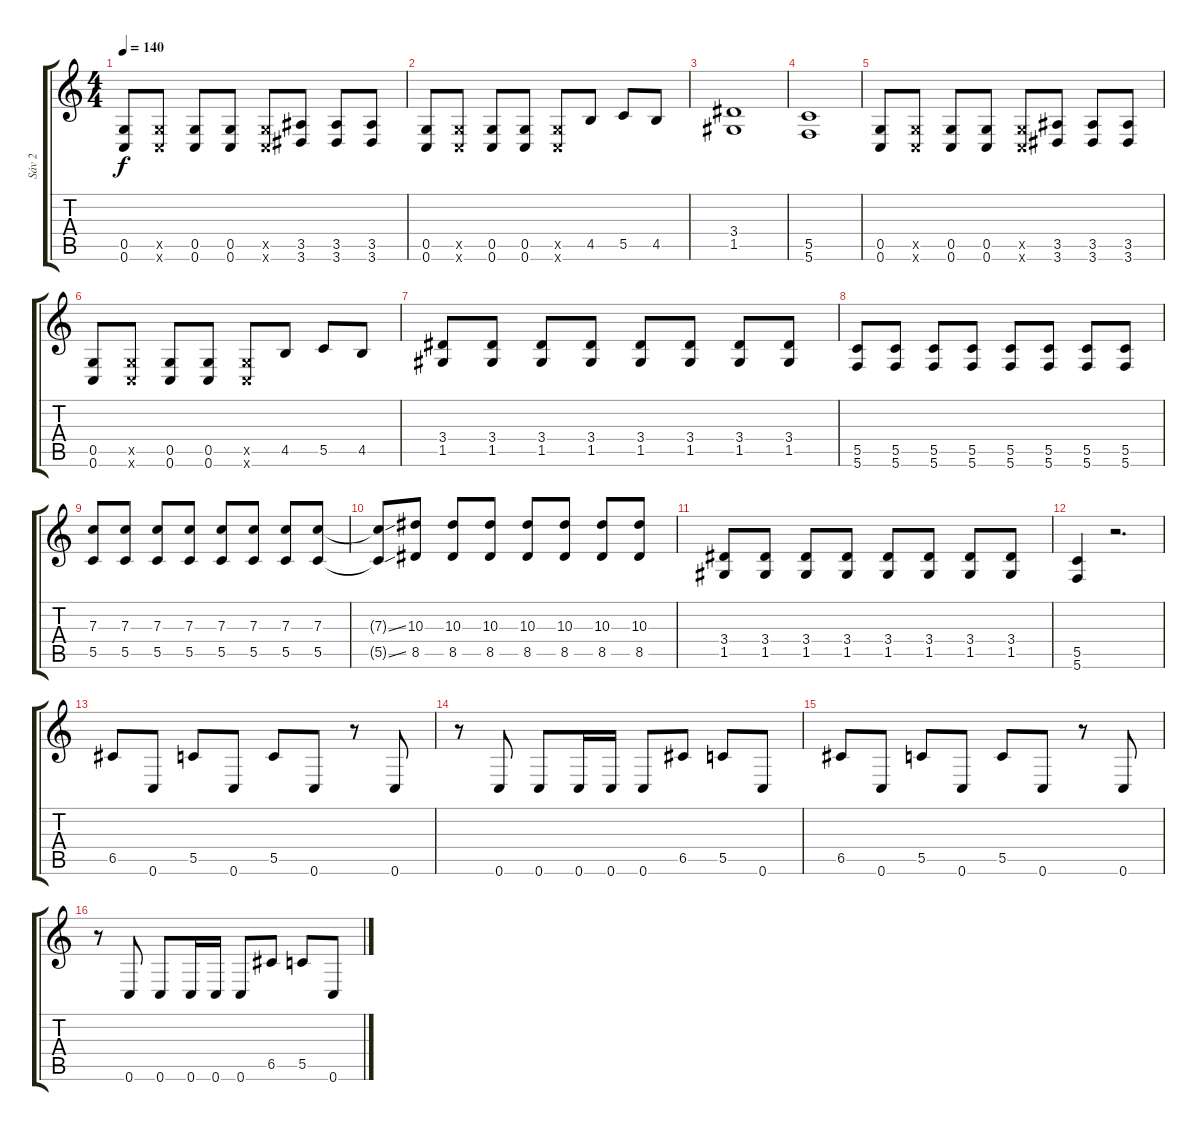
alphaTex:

\track ("Sáv 2" "Sáv 2") {instrument distortionguitar}
\staff {score tabs}
\tuning (D4 A3 F3 C3 G2 C2) {hide}
\ts (4 4)
\tempo 140
\clef g2
\ks c
(0.5 0.6).8{dy f} (0.5{x} 0.6{x}).8 (0.5 0.6).8 (0.5 0.6).8 (0.5{x} 0.6{x}).8 (3.5 3.6).8 (3.5 3.6).8 (3.5 3.6).8 |
(0.5 0.6).8 (0.5{x} 0.6{x}).8 (0.5 0.6).8 (0.5 0.6).8 (0.5{x} 0.6{x}).8 4.5.8 5.5.8 4.5.8 |
(3.4 1.5).1 |
(5.5 5.6).1 |
(0.5 0.6).8 (0.5{x} 0.6{x}).8 (0.5 0.6).8 (0.5 0.6).8 (0.5{x} 0.6{x}).8 (3.5 3.6).8 (3.5 3.6).8 (3.5 3.6).8 |
(0.5 0.6).8 (0.5{x} 0.6{x}).8 (0.5 0.6).8 (0.5 0.6).8 (0.5{x} 0.6{x}).8 4.5.8 5.5.8 4.5.8 |
(3.4 1.5).8 (3.4 1.5).8 (3.4 1.5).8 (3.4 1.5).8 (3.4 1.5).8 (3.4 1.5).8 (3.4 1.5).8 (3.4 1.5).8 |
(5.5 5.6).8 (5.5 5.6).8 (5.5 5.6).8 (5.5 5.6).8 (5.5 5.6).8 (5.5 5.6).8 (5.5 5.6).8 (5.5 5.6).8 |
(7.3 5.5).8 (7.3 5.5).8 (7.3 5.5).8 (7.3 5.5).8 (7.3 5.5).8 (7.3 5.5).8 (7.3 5.5).8 (7.3 5.5).8 |
(7.3{ss t} 5.5{ss t}).8 (10.3 8.5).8 (10.3 8.5).8 (10.3 8.5).8 (10.3 8.5).8 (10.3 8.5).8 (10.3 8.5).8 (10.3 8.5).8 |
(3.4 1.5).8 (3.4 1.5).8 (3.4 1.5).8 (3.4 1.5).8 (3.4 1.5).8 (3.4 1.5).8 (3.4 1.5).8 (3.4 1.5).8 |
(5.5 5.6).4 r.2{d} |
6.5.8 0.6.8 5.5.8 0.6.8 5.5.8 0.6.8 r.8 0.6.8 |
r.8 0.6.8 0.6.8 0.6.16 0.6.16 0.6.8 6.5.8 5.5.8 0.6.8 |
6.5.8 0.6.8 5.5.8 0.6.8 5.5.8 0.6.8 r.8 0.6.8 |
r.8 0.6.8 0.6.8 0.6.16 0.6.16 0.6.8 6.5.8 5.5.8 0.6.8
